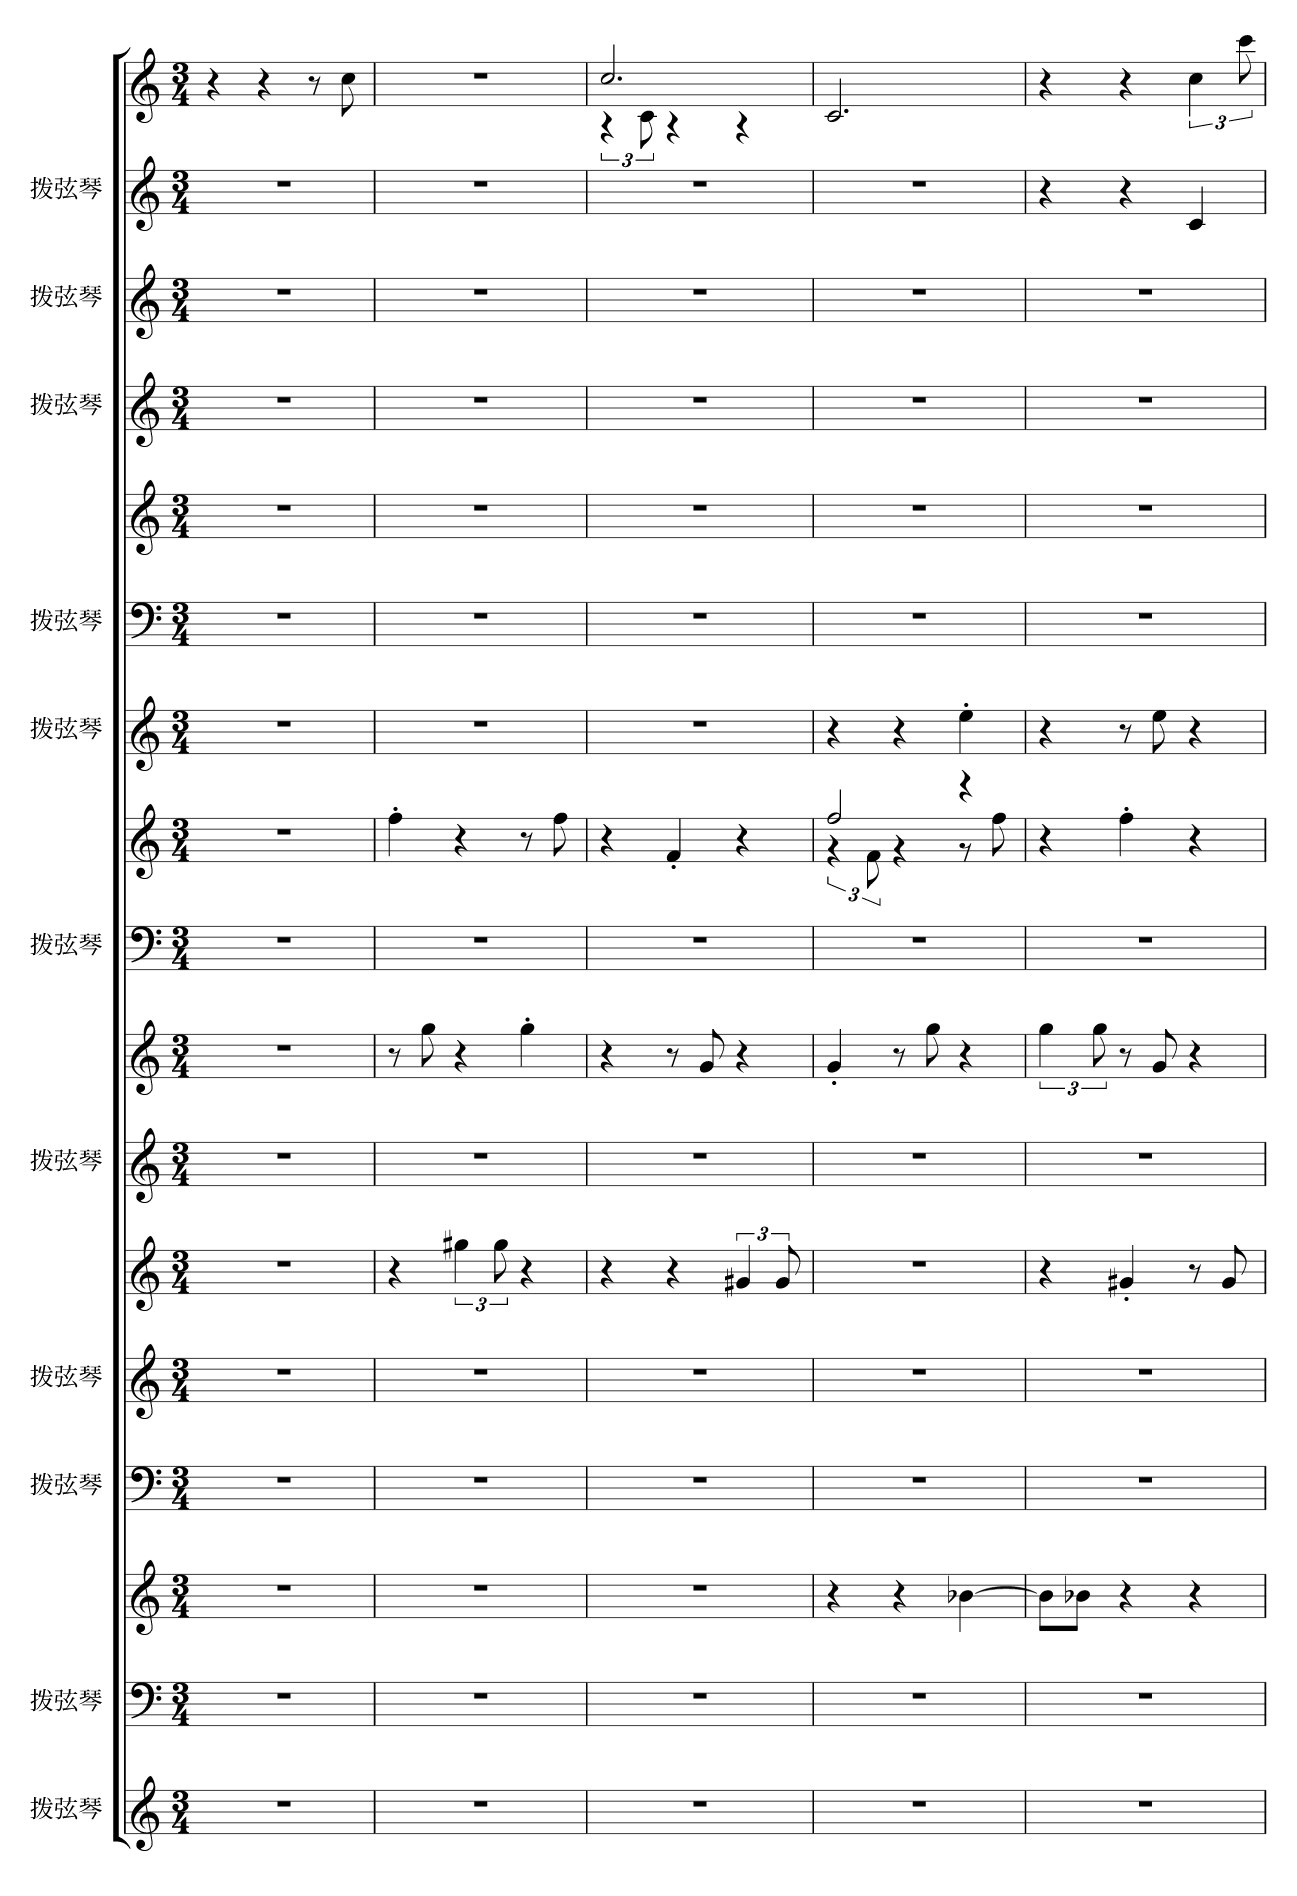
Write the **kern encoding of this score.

**kern	**kern	**kern	**kern	**kern	**kern	**kern	**kern	**kern	**kern	**kern	**kern	**kern	**kern	**kern	**kern	**kern
*part11	*part10	*part10	*part9	*part8	*part8	*part7	*part7	*part6	*part6	*part5	*part4	*part4	*part3	*part2	*part1	*part1
*staff17	*staff16	*staff15	*staff14	*staff13	*staff12	*staff11	*staff10	*staff9	*staff8	*staff7	*staff6	*staff5	*staff4	*staff3	*staff2	*staff1
*I"拨弦琴	*I"拨弦琴	*	*I"拨弦琴	*I"拨弦琴	*	*I"拨弦琴	*	*I"拨弦琴	*	*I"拨弦琴	*I"拨弦琴	*	*I"拨弦琴	*I"拨弦琴	*I"拨弦琴	*
*clefG2	*clefF4	*clefG2	*clefF4	*clefG2	*clefG2	*clefG2	*clefG2	*clefF4	*clefG2	*clefG2	*clefF4	*clefG2	*clefG2	*clefG2	*clefG2	*clefG2
*k[]	*k[]	*k[]	*k[]	*k[]	*k[]	*k[]	*k[]	*k[]	*k[]	*k[]	*k[]	*k[]	*k[]	*k[]	*k[]	*k[]
*M3/4	*M3/4	*M3/4	*M3/4	*M3/4	*M3/4	*M3/4	*M3/4	*M3/4	*M3/4	*M3/4	*M3/4	*M3/4	*M3/4	*M3/4	*M3/4	*M3/4
*MM90	*MM90	*MM90	*MM90	*MM90	*MM90	*MM90	*MM90	*MM90	*MM90	*MM90	*MM90	*MM90	*MM90	*MM90	*MM90	*MM90
=1	=1	=1	=1	=1	=1	=1	=1	=1	=1	=1	=1	=1	=1	=1	=1	=1
2.r	2.r	2.r	2.r	2.r	2.r	2.r	2.r	2.r	2.r	2.r	2.r	2.r	2.r	2.r	2.r	4r
.	.	.	.	.	.	.	.	.	.	.	.	.	.	.	.	4r
.	.	.	.	.	.	.	.	.	.	.	.	.	.	.	.	8r
.	.	.	.	.	.	.	.	.	.	.	.	.	.	.	.	8cc\
=2	=2	=2	=2	=2	=2	=2	=2	=2	=2	=2	=2	=2	=2	=2	=2	=2
2.r	2.r	2.r	2.r	2.r	4r	2.r	8r	2.r	4ff'\	2.r	2.r	2.r	2.r	2.r	2.r	2.r
.	.	.	.	.	.	.	8gg\	.	.	.	.	.	.	.	.	.
.	.	.	.	.	6gg#X\	.	4r	.	4r	.	.	.	.	.	.	.
.	.	.	.	.	12gg#\	.	.	.	.	.	.	.	.	.	.	.
.	.	.	.	.	4r	.	4gg'\	.	8r	.	.	.	.	.	.	.
.	.	.	.	.	.	.	.	.	8ff\	.	.	.	.	.	.	.
=3	=3	=3	=3	=3	=3	=3	=3	=3	=3	=3	=3	=3	=3	=3	=3	=3
*	*	*	*	*	*	*	*	*	*	*	*	*	*	*	*	*^
2.r	2.r	2.r	2.r	2.r	4r	2.r	4r	2.r	4r	2.r	2.r	2.r	2.r	2.r	2.r	2.cc/	6r
.	.	.	.	.	.	.	.	.	.	.	.	.	.	.	.	.	12c\
.	.	.	.	.	4r	.	8r	.	4f'/	.	.	.	.	.	.	.	4r
.	.	.	.	.	.	.	8g/	.	.	.	.	.	.	.	.	.	.
.	.	.	.	.	6g#X/	.	4r	.	4r	.	.	.	.	.	.	.	4r
.	.	.	.	.	12g#/	.	.	.	.	.	.	.	.	.	.	.	.
*	*	*	*	*	*	*	*	*	*	*	*	*	*	*	*	*v	*v
=4	=4	=4	=4	=4	=4	=4	=4	=4	=4	=4	=4	=4	=4	=4	=4	=4
*	*	*	*	*	*	*	*	*	*^	*	*	*	*	*	*	*
2.r	2.r	4r	2.r	2.r	2.r	2.r	4g'/	2.r	2ff/	6r	4r	2.r	2.r	2.r	2.r	2.r	2.c/
.	.	.	.	.	.	.	.	.	.	12f\	.	.	.	.	.	.	.
.	.	4r	.	.	.	.	8r	.	.	4r	4r	.	.	.	.	.	.
.	.	.	.	.	.	.	8gg\	.	.	.	.	.	.	.	.	.	.
.	.	[4b-X\	.	.	.	.	4r	.	4r	8r	4ee'\	.	.	.	.	.	.
.	.	.	.	.	.	.	.	.	.	8ff\	.	.	.	.	.	.	.
*	*	*	*	*	*	*	*	*	*v	*v	*	*	*	*	*	*	*
=5	=5	=5	=5	=5	=5	=5	=5	=5	=5	=5	=5	=5	=5	=5	=5	=5
2.r	2.r	8b-\L]	2.r	2.r	4r	2.r	6gg\	2.r	4r	4r	2.r	2.r	2.r	2.r	4r	4r
.	.	8b-X\J	.	.	.	.	.	.	.	.	.	.	.	.	.	.
.	.	.	.	.	.	.	12gg\	.	.	.	.	.	.	.	.	.
.	.	4r	.	.	4g#X'/	.	8r	.	4ff'\	8r	.	.	.	.	4r	4r
.	.	.	.	.	.	.	8g/	.	.	8ee\	.	.	.	.	.	.
.	.	4r	.	.	8r	.	4r	.	4r	4r	.	.	.	.	4c/	6cc\
.	.	.	.	.	8g#/	.	.	.	.	.	.	.	.	.	.	.
.	.	.	.	.	.	.	.	.	.	.	.	.	.	.	.	12ccc\
=	=	=	=	=	=	=	=	=	=	=	=	=	=	=	=	=
*-	*-	*-	*-	*-	*-	*-	*-	*-	*-	*-	*-	*-	*-	*-	*-	*-
